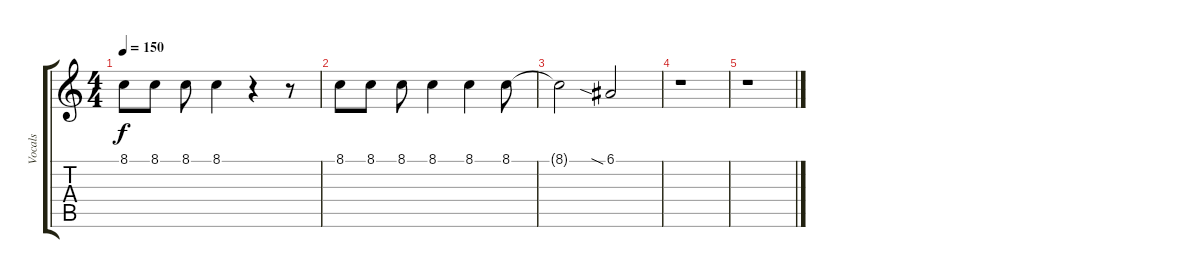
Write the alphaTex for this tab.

\track ("Vocals" "Vocals") {instrument lead5charang}
\staff {score tabs}
\tuning (E4 B3 G3 D3 A2 E2) {hide}
\ts (4 4)
\tempo 150
\clef g2
\ks c
8.1.8{dy f} 8.1.8 8.1.8 8.1.4 r.4 r.8 |
8.1.8 8.1.8 8.1.8 8.1.4 8.1.4 8.1.8 |
8.1{t}.2 6.1{sia}.2 |
r.1 |
r.1
